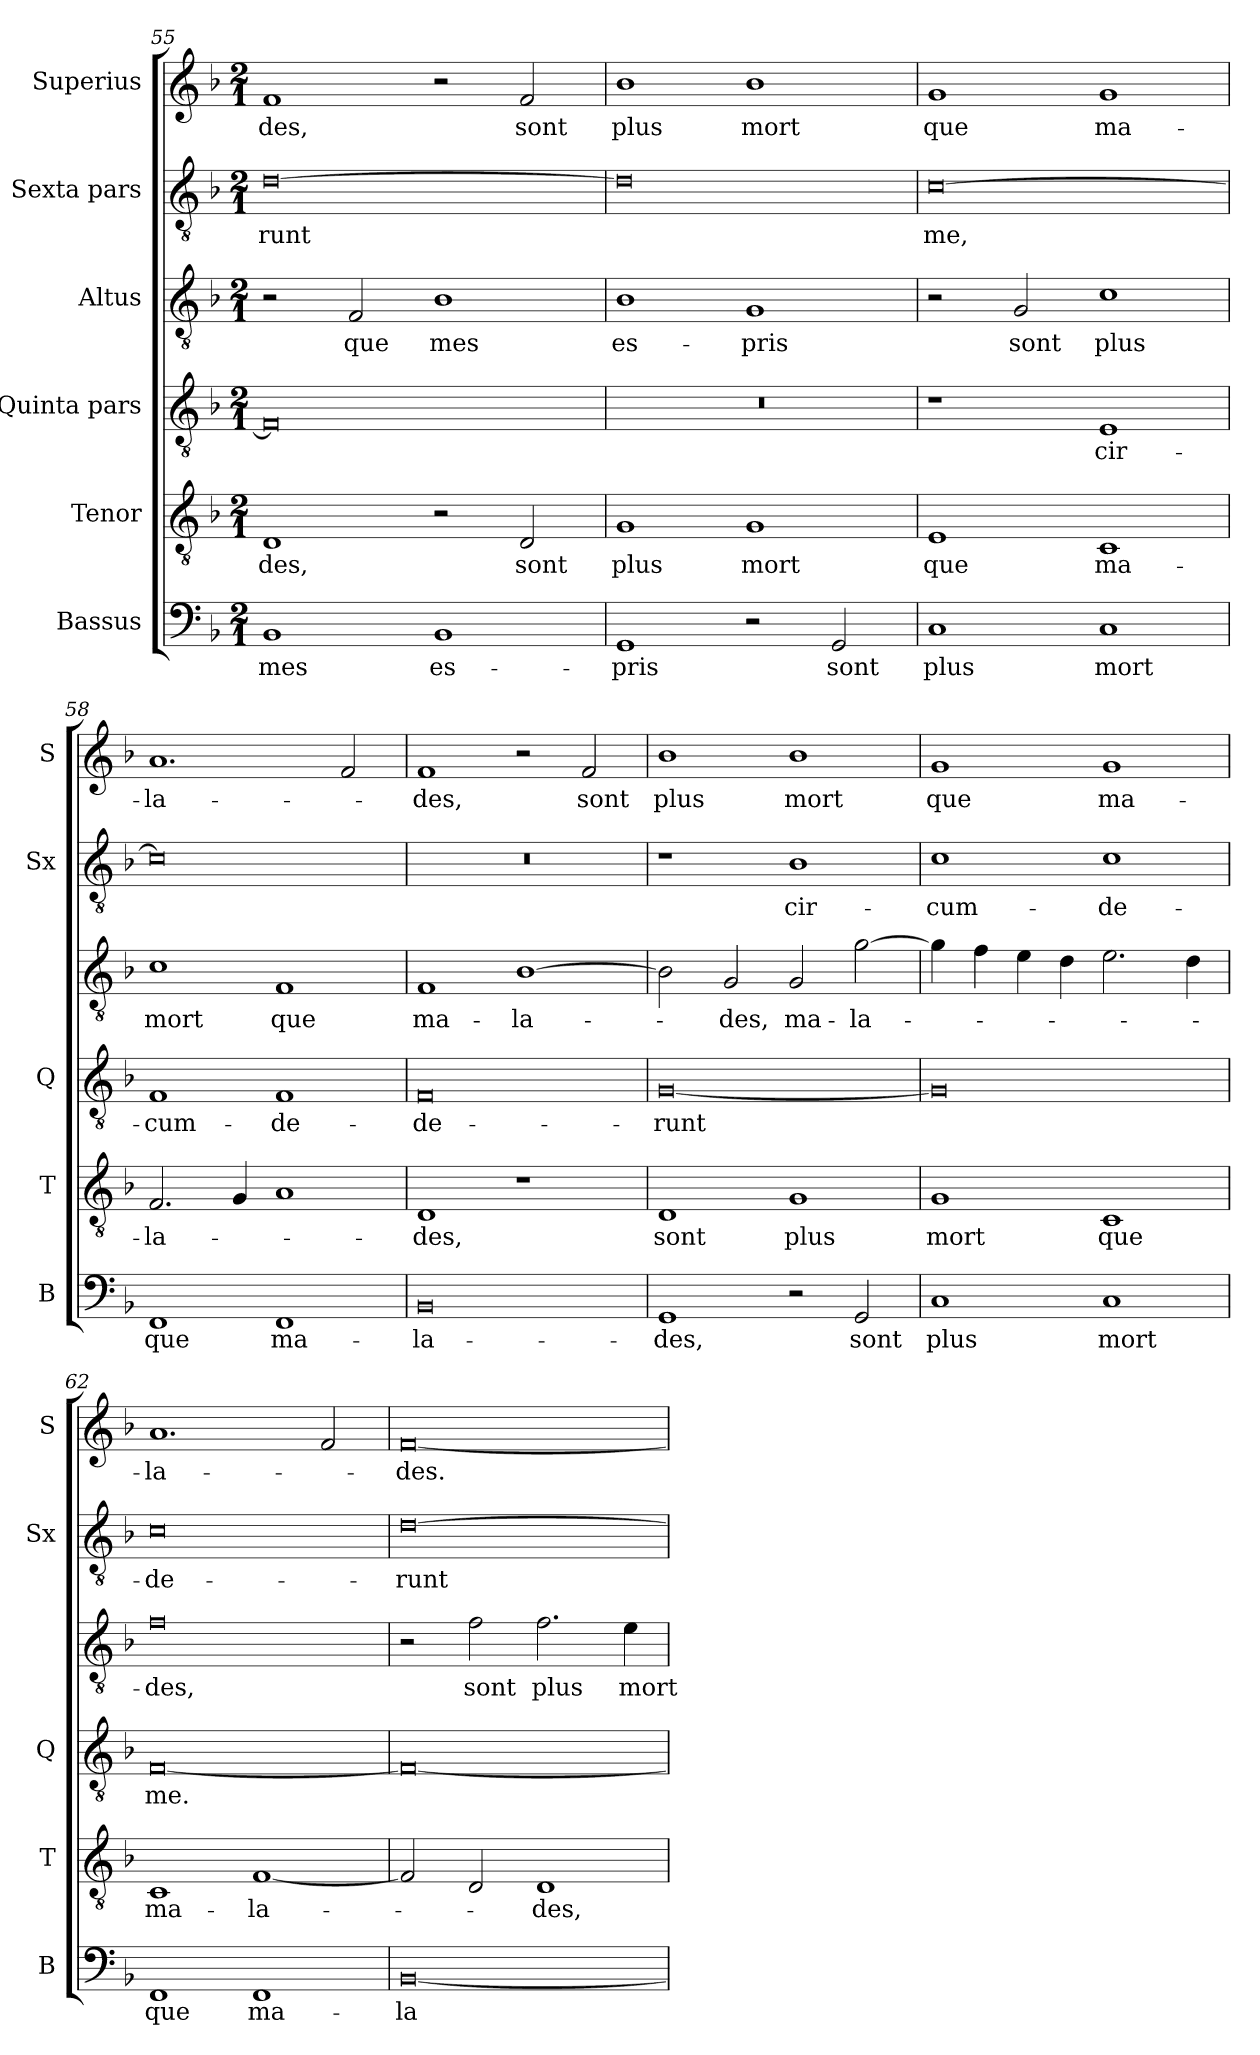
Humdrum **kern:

**kern	**text	**kern	**text	**kern	**text	**kern	**text	**kern	**text	**kern	**text
*part6	*part6	*part5	*part5	*part4	*part4	*part3	*part3	*part2	*part2	*part1	*part1
*staff6	*staff6	*staff5	*staff5	*staff4	*staff4	*staff3	*staff3	*staff2	*staff2	*staff1	*staff1
*I"Bassus	*	*I"Tenor	*	*I"Quinta pars	*	*I"Altus	*	*I"Sexta pars	*	*I"Superius	*
*I'B	*	*I'T	*	*I'Q	*	*	*	*I'Sx	*	*I'S	*
*clefF4	*	*clefGv2	*	*clefGv2	*	*clefGv2	*	*clefGv2	*	*clefG2	*
*k[b-]	*	*k[b-]	*	*k[b-]	*	*k[b-]	*	*k[b-]	*	*k[b-]	*
*M2/1	*	*M2/1	*	*M2/1	*	*M2/1	*	*M2/1	*	*M2/1	*
=55	=55	=55	=55	=55	=55	=55	=55	=55	=55	=55	=55
1BB-	mes	1D	-des,	0F]	.	2r	.	[0d	-runt	1f	-des,
.	.	.	.	.	.	2F/	que	.	.	.	.
1BB-	es-	2r	.	.	.	1B-	mes	.	.	2r	.
.	.	2D/	sont	.	.	.	.	.	.	2f/	sont
=56	=56	=56	=56	=56	=56	=56	=56	=56	=56	=56	=56
1GG	-pris	1G	plus	0r	.	1B-	es-	0d]	.	1b-	plus
2r	.	1G	mort	.	.	1G	-pris	.	.	1b-	mort
2GG/	sont	.	.	.	.	.	.	.	.	.	.
=57	=57	=57	=57	=57	=57	=57	=57	=57	=57	=57	=57
1C	plus	1E	que	1r	.	2r	.	[0c	me,	1g	que
.	.	.	.	.	.	2G/	sont	.	.	.	.
1C	mort	1C	ma-	1E	cir-	1c	plus	.	.	1g	ma-
=58	=58	=58	=58	=58	=58	=58	=58	=58	=58	=58	=58
1FF	que	2.F/	-la-	1F	-cum-	1c	mort	0c]	.	1.a	-la-
.	.	4G/	.	.	.	.	.	.	.	.	.
1FF	ma-	1A	.	1F	-de-	1F	que	.	.	.	.
.	.	.	.	.	.	.	.	.	.	2f/	.
=59	=59	=59	=59	=59	=59	=59	=59	=59	=59	=59	=59
0BB-	-la-	1D	-des,	0F	-de-	1F	ma-	0r	.	1f	-des,
.	.	1r	.	.	.	[1B-	-la-	.	.	2r	.
.	.	.	.	.	.	.	.	.	.	2f/	sont
=60	=60	=60	=60	=60	=60	=60	=60	=60	=60	=60	=60
1GG	-des,	1D	sont	[0G	-runt	2B-\]	.	1r	.	1b-	plus
.	.	.	.	.	.	2G/	-des,	.	.	.	.
2r	.	1G	plus	.	.	2G/	ma-	1B-	cir-	1b-	mort
2GG/	sont	.	.	.	.	[2g\	-la-	.	.	.	.
=61	=61	=61	=61	=61	=61	=61	=61	=61	=61	=61	=61
1C	plus	1G	mort	0G]	.	4g\]	.	1c	-cum-	1g	que
.	.	.	.	.	.	4f\	.	.	.	.	.
.	.	.	.	.	.	4e\	.	.	.	.	.
.	.	.	.	.	.	4d\	.	.	.	.	.
1C	mort	1C	que	.	.	2.e\	.	1c	-de-	1g	ma-
.	.	.	.	.	.	4d\	.	.	.	.	.
=62	=62	=62	=62	=62	=62	=62	=62	=62	=62	=62	=62
1FF	que	1C	ma-	[0F	me.	0f	-des,	0c	-de-	1.a	-la-
1FF	ma-	[1F	-la-	.	.	.	.	.	.	.	.
.	.	.	.	.	.	.	.	.	.	2f/	.
=63	=63	=63	=63	=63	=63	=63	=63	=63	=63	=63	=63
[0BB-	-la-	2F/]	.	0F_	.	2r	.	[0d	-runt	[0f	-des.
.	.	2D/	.	.	.	2f\	sont	.	.	.	.
.	.	1D	-des,	.	.	2.f\	plus	.	.	.	.
.	.	.	.	.	.	4e\	mort	.	.	.	.
=	=	=	=	=	=	=	=	=	=	=	=
*-	*-	*-	*-	*-	*-	*-	*-	*-	*-	*-	*-
